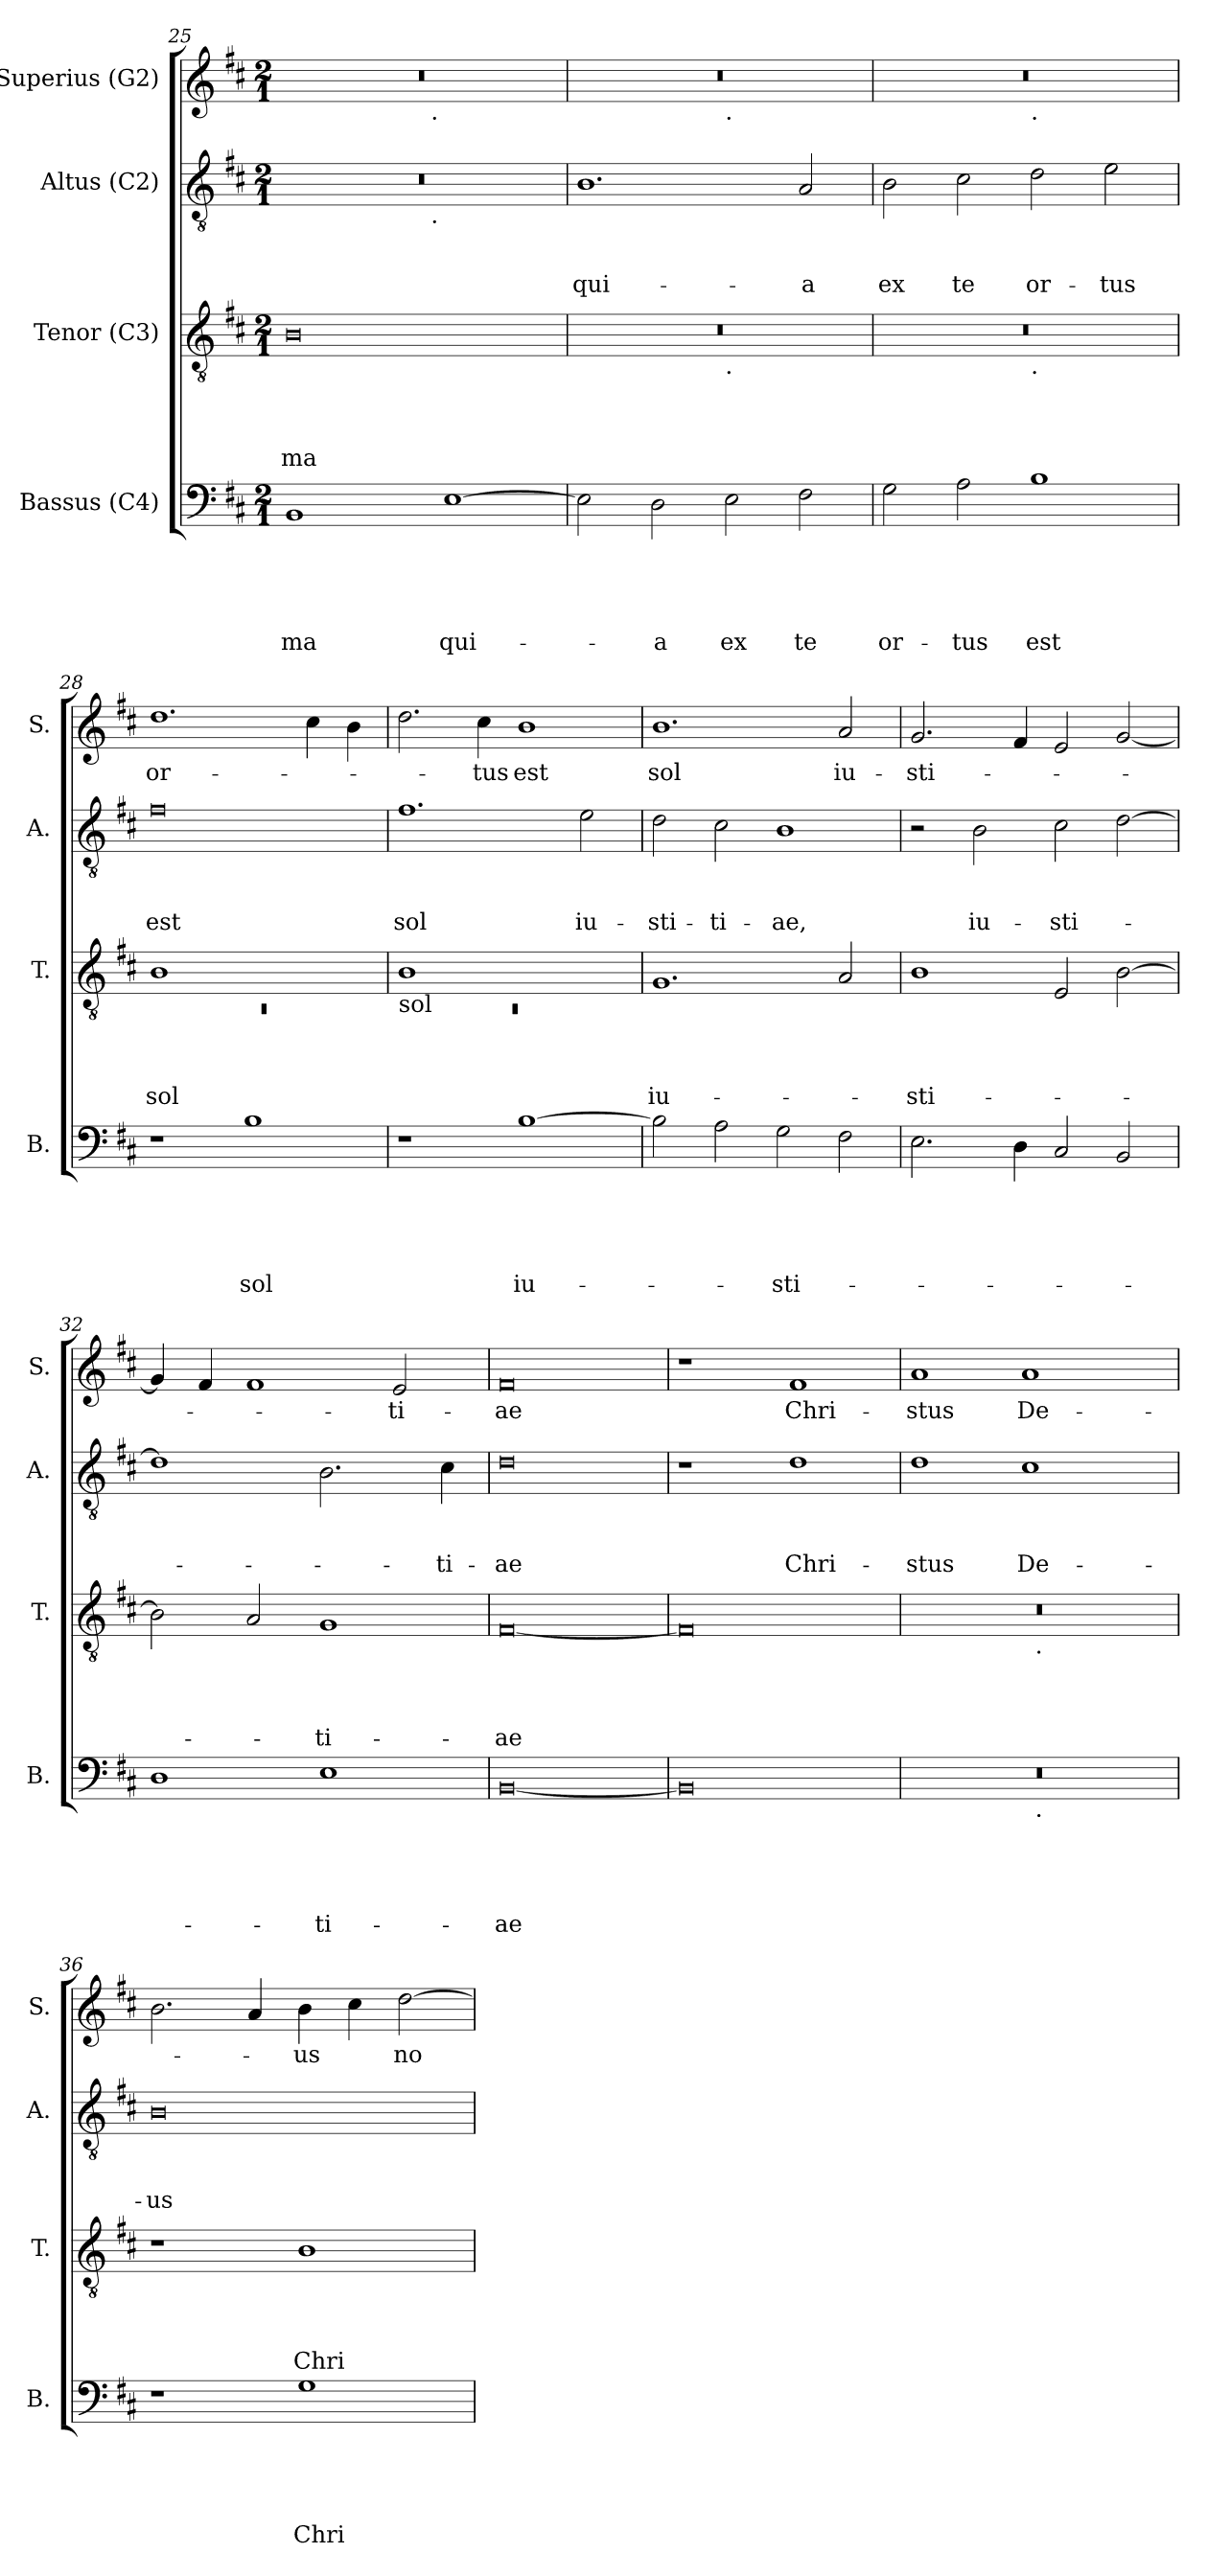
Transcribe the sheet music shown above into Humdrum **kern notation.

**kern	**text	**text	**text	**text	**text	**kern	**text	**text	**text	**text	**kern	**text	**text	**text	**kern	**text
*part4	*part4	*part4	*part4	*part4	*part4	*part3	*part3	*part3	*part3	*part3	*part2	*part2	*part2	*part2	*part1	*part1
*staff4	*staff4	*staff4	*staff4	*staff4	*staff4	*staff3	*staff3	*staff3	*staff3	*staff3	*staff2	*staff2	*staff2	*staff2	*staff1	*staff1
*I"Bassus (C4)	*	*	*	*	*	*I"Tenor (C3)	*	*	*	*	*I"Altus (C2)	*	*	*	*I"Superius (G2)	*
*I'B.	*	*	*	*	*	*I'T.	*	*	*	*	*I'A.	*	*	*	*I'S.	*
*clefF4	*	*	*	*	*	*clefGv2	*	*	*	*	*clefGv2	*	*	*	*clefG2	*
*k[f#c#]	*	*	*	*	*	*k[f#c#]	*	*	*	*	*k[f#c#]	*	*	*	*k[f#c#]	*
*D:	*	*	*	*	*	*D:	*	*	*	*	*D:	*	*	*	*D:	*
*M2/1	*	*	*	*	*	*M2/1	*	*	*	*	*M2/1	*	*	*	*M2/1	*
=25	=25	=25	=25	=25	=25	=25	=25	=25	=25	=25	=25	=25	=25	=25	=25	=25
!	!	!	!	!	!LO:LY:b	!	!	!	!	!LO:LY:b:rj	!	!	!	!	!	!
*	*	*	*	*	*	*	*	*	*	*	*^	*	*	*	*^	*
1BB	.	.	.	.	-ma	0B	.	.	.	-ma	0r	2ryy	.	.	.	0r	2ryy	.
.	.	.	.	.	.	.	.	.	.	.	.	4...ryy	.	.	.	.	4...ryy	.
!	!	!	!	!	!	!	!	!	!	!	!	!	!	!	!	!	!LO:TX:b:t=.	!
!	!	!	!	!	!	!	!	!	!	!	!	!LO:TX:b:t=.	!	!	!	!	!	!
.	.	.	.	.	.	.	.	.	.	.	.	1ryy	.	.	.	.	1ryy	.
!	!	!	!	!	!LO:LY:b	!	!	!	!	!	!	!	!	!	!	!	!	!
[>1E	.	.	.	.	qui-	.	.	.	.	.	.	.	.	.	.	.	.	.
.	.	.	.	.	.	.	.	.	.	.	.	32ryy	.	.	.	.	32ryy	.
=26	=26	=26	=26	=26	=26	=26	=26	=26	=26	=26	=26	=26	=26	=26	=26	=26	=26	=26
!	!	!	!	!	!	!	!	!	!	!	!	!	!	!	!LO:LY:b	!	!	!
*	*	*	*	*	*	*^	*	*	*	*	*v	*v	*	*	*	*	*	*
2E\]	.	.	.	.	.	0r	1ryy	.	.	.	.	1.B	.	.	qui-	0r	1ryy	.
!	!	!	!	!	!LO:LY:b	!	!	!	!	!	!	!	!	!	!	!	!	!
2D\	.	.	.	.	-a	.	.	.	.	.	.	.	.	.	.	.	.	.
!	!	!	!	!	!	!	!	!	!	!	!	!	!	!	!	!	!LO:TX:b:t=.	!
!	!	!	!	!	!	!	!LO:TX:b:t=.	!	!	!	!	!	!	!	!	!	!	!
!	!	!	!	!	!LO:LY:b	!	!	!	!	!	!	!	!	!	!	!	!	!
2E\	.	.	.	.	ex	.	1ryy	.	.	.	.	.	.	.	.	.	1ryy	.
!	!	!	!	!	!LO:LY:b	!	!	!	!	!	!	!	!	!	!LO:LY:b	!	!	!
2F#\	.	.	.	.	te	.	.	.	.	.	.	2A/	.	.	-a	.	.	.
=27	=27	=27	=27	=27	=27	=27	=27	=27	=27	=27	=27	=27	=27	=27	=27	=27	=27	=27
!	!	!	!	!	!LO:LY:b	!	!	!	!	!	!	!	!	!	!LO:LY:b	!	!	!
2G\	.	.	.	.	or-	0r	1ryy	.	.	.	.	2B\	.	.	ex	0r	1ryy	.
!	!	!	!	!	!LO:LY:b	!	!	!	!	!	!	!	!	!	!LO:LY:b	!	!	!
2A\	.	.	.	.	-tus	.	.	.	.	.	.	2c#\	.	.	te	.	.	.
!	!	!	!	!	!	!	!	!	!	!	!	!	!	!	!	!	!LO:TX:b:t=.	!
!	!	!	!	!	!	!	!LO:TX:b:t=.	!	!	!	!	!	!	!	!	!	!	!
!	!	!	!	!	!LO:LY:b	!	!	!	!	!	!	!	!	!	!LO:LY:b	!	!	!
1B	.	.	.	.	est	.	1ryy	.	.	.	.	2d\	.	.	or-	.	1ryy	.
!	!	!	!	!	!	!	!	!	!	!	!	!	!	!	!LO:LY:b	!	!	!
.	.	.	.	.	.	.	.	.	.	.	.	2e\	.	.	-tus	.	.	.
=28	=28	=28	=28	=28	=28	=28	=28	=28	=28	=28	=28	=28	=28	=28	=28	=28	=28	=28
!	!	!	!	!	!	!	!LO:N:vis=1	!	!	!	!LO:LY:b	!	!	!	!LO:LY:b:rj	!	!	!LO:LY:b
*	*	*	*	*	*	*	*	*	*	*	*	*	*	*	*	*v	*v	*
1r	.	.	.	.	.	1B	0rC	.	.	.	sol	0f#	.	.	est	1.dd	or-
!	!	!	!	!	!LO:LY:b	!	!	!	!	!	!	!	!	!	!	!	!
1B	.	.	.	.	sol	1ryy	.	.	.	.	.	.	.	.	.	.	.
.	.	.	.	.	.	.	.	.	.	.	.	.	.	.	.	4cc#\	.
.	.	.	.	.	.	.	.	.	.	.	.	.	.	.	.	4b\	.
!!LO:LB:g=z
=29	=29	=29	=29	=29	=29	=29	=29	=29	=29	=29	=29	=29	=29	=29	=29	=29	=29
!	!	!	!	!	!	!LO:TX:b:t=sol	!	!	!	!	!	!	!	!	!	!	!
!	!	!	!	!	!	!	!LO:N:vis=1	!	!	!	!	!	!	!	!LO:LY:b	!	!
1r	.	.	.	.	.	1B	0rC	.	.	.	.	1.f#	.	.	sol	2.dd\	.
!	!	!	!	!	!	!	!	!	!	!	!	!	!	!	!	!	!LO:LY:b
.	.	.	.	.	.	.	.	.	.	.	.	.	.	.	.	4cc#\	-tus
!	!	!	!	!	!LO:LY:b	!	!	!	!	!	!	!	!	!	!	!	!LO:LY:b
[>1B	.	.	.	.	iu-	1ryy	.	.	.	.	.	.	.	.	.	1b	est
!	!	!	!	!	!	!	!	!	!	!	!	!	!	!	!LO:LY:b	!	!
.	.	.	.	.	.	.	.	.	.	.	.	2e\	.	.	iu-	.	.
*	*	*	*	*	*	*v	*v	*	*	*	*	*	*	*	*	*	*
=30	=30	=30	=30	=30	=30	=30	=30	=30	=30	=30	=30	=30	=30	=30	=30	=30
!	!	!	!	!	!	!	!	!	!	!LO:LY:b	!	!	!	!LO:LY:b	!	!LO:LY:b
2B\]	.	.	.	.	.	1.G	.	.	.	iu-	2d\	.	.	-sti-	1.b	sol
!	!	!	!	!	!	!	!	!	!	!	!	!	!	!LO:LY:b	!	!
2A\	.	.	.	.	.	.	.	.	.	.	2c#\	.	.	-ti-	.	.
!	!	!	!	!	!LO:LY:b	!	!	!	!	!	!	!	!	!LO:LY:b	!	!
2G\	.	.	.	.	-sti-	.	.	.	.	.	1B	.	.	-ae,	.	.
!	!	!	!	!	!	!	!	!	!	!	!	!	!	!	!	!LO:LY:b
2F#\	.	.	.	.	.	2A/	.	.	.	.	.	.	.	.	2a/	iu-
=31	=31	=31	=31	=31	=31	=31	=31	=31	=31	=31	=31	=31	=31	=31	=31	=31
!	!	!	!	!	!	!	!	!	!	!LO:LY:b	!	!	!	!	!	!LO:LY:b
2.E\	.	.	.	.	.	1B	.	.	.	-sti-	2r	.	.	.	2.g/	-sti-
!	!	!	!	!	!	!	!	!	!	!	!	!	!	!LO:LY:b	!	!
.	.	.	.	.	.	.	.	.	.	.	2B\	.	.	iu-	.	.
4D\	.	.	.	.	.	.	.	.	.	.	.	.	.	.	4f#/	.
!	!	!	!	!	!	!	!	!	!	!	!	!	!	!LO:LY:b	!	!
2C#/	.	.	.	.	.	2E/	.	.	.	.	2c#\	.	.	-sti-	2e/	.
2BB/	.	.	.	.	.	[>2B\	.	.	.	.	[>2d\	.	.	.	[<2g/	.
=32	=32	=32	=32	=32	=32	=32	=32	=32	=32	=32	=32	=32	=32	=32	=32	=32
1D	.	.	.	.	.	2B\]	.	.	.	.	1d]	.	.	.	4g/]	.
.	.	.	.	.	.	.	.	.	.	.	.	.	.	.	4f#/	.
.	.	.	.	.	.	2A/	.	.	.	.	.	.	.	.	1f#	.
!	!	!	!	!	!LO:LY:b	!	!	!	!	!LO:LY:b	!	!	!	!	!	!
1E	.	.	.	.	-ti-	1G	.	.	.	-ti-	2.B\	.	.	.	.	.
!	!	!	!	!	!	!	!	!	!	!	!	!	!	!	!	!LO:LY:b
.	.	.	.	.	.	.	.	.	.	.	.	.	.	.	2e/	-ti-
!	!	!	!	!	!	!	!	!	!	!	!	!	!	!LO:LY:b	!	!
.	.	.	.	.	.	.	.	.	.	.	4c#\	.	.	-ti-	.	.
=33	=33	=33	=33	=33	=33	=33	=33	=33	=33	=33	=33	=33	=33	=33	=33	=33
!	!	!	!	!	!LO:LY:b	!	!	!	!	!LO:LY:b	!	!	!	!LO:LY:b:rj	!	!LO:LY:b:rj
[<0BB	.	.	.	.	-ae	[<0F#	.	.	.	-ae	0d	.	.	-ae	0f#	-ae
=34	=34	=34	=34	=34	=34	=34	=34	=34	=34	=34	=34	=34	=34	=34	=34	=34
0BB]	.	.	.	.	.	0F#]	.	.	.	.	1r	.	.	.	1r	.
!	!	!	!	!	!	!	!	!	!	!	!	!	!	!LO:LY:b	!	!LO:LY:b
.	.	.	.	.	.	.	.	.	.	.	1d	.	.	Chri-	1f#	Chri-
!!LO:LB:g=z
=35	=35	=35	=35	=35	=35	=35	=35	=35	=35	=35	=35	=35	=35	=35	=35	=35
!	!	!	!	!	!	!	!	!	!	!	!	!	!	!LO:LY:b	!	!LO:LY:b
*^	*	*	*	*	*	*^	*	*	*	*	*	*	*	*	*	*
0r	1ryy	.	.	.	.	.	0r	1ryy	.	.	.	.	1d	.	.	-stus	1a	-stus
!	!	!	!	!	!	!	!	!	!	!	!	!	!	!	!	!LO:LY:b	!	!LO:LY:b
.	32ryy	.	.	.	.	.	.	32ryy	.	.	.	.	1c#	.	.	De-	1a	De-
!	!	!	!	!	!	!	!	!LO:TX:b:t=.	!	!	!	!	!	!	!	!	!	!
!	!LO:TX:b:t=.	!	!	!	!	!	!	!	!	!	!	!	!	!	!	!	!	!
.	2ryy	.	.	.	.	.	.	2ryy	.	.	.	.	.	.	.	.	.	.
.	4...ryy	.	.	.	.	.	.	4...ryy	.	.	.	.	.	.	.	.	.	.
=36	=36	=36	=36	=36	=36	=36	=36	=36	=36	=36	=36	=36	=36	=36	=36	=36	=36	=36
!	!	!	!	!	!	!	!	!	!	!	!	!	!	!	!	!LO:LY:b:rj	!	!
*v	*v	*	*	*	*	*	*	*	*	*	*	*	*	*	*	*	*	*
*	*	*	*	*	*	*v	*v	*	*	*	*	*	*	*	*	*	*
1r	.	.	.	.	.	1r	.	.	.	.	0B	.	.	-us	2.b\	.
.	.	.	.	.	.	.	.	.	.	.	.	.	.	.	4a/	.
!	!	!	!	!	!LO:LY:b	!	!	!	!	!LO:LY:b	!	!	!	!	!	!LO:LY:b
1G	.	.	.	.	Chri-	1B	.	.	.	Chri-	.	.	.	.	4b\	-us
.	.	.	.	.	.	.	.	.	.	.	.	.	.	.	4cc#\	.
!	!	!	!	!	!	!	!	!	!	!	!	!	!	!	!	!LO:LY:b
.	.	.	.	.	.	.	.	.	.	.	.	.	.	.	[>2dd\	no-
=	=	=	=	=	=	=	=	=	=	=	=	=	=	=	=	=
*-	*-	*-	*-	*-	*-	*-	*-	*-	*-	*-	*-	*-	*-	*-	*-	*-
